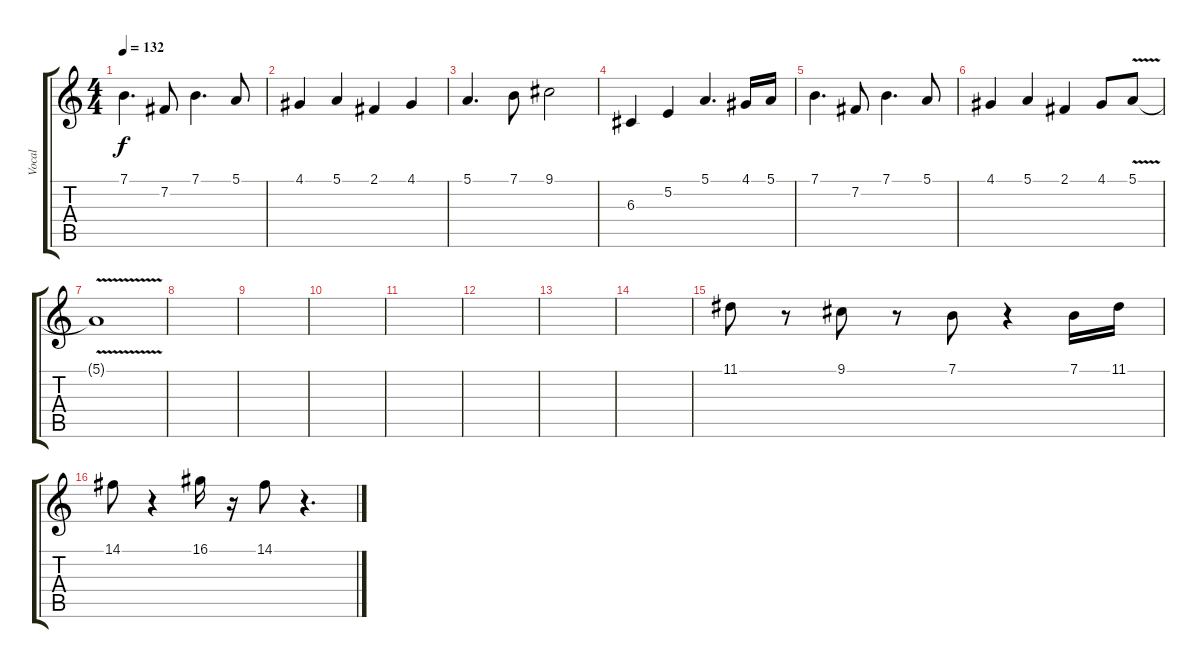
\track ("Vocal" "Vocal") {instrument dulcimer}
\staff {score tabs}
\tuning (E4 B3 G3 D3 A2 E2) {hide}
\ts (4 4)
\tempo 132
\clef g2
\ks c
7.1.4{d dy f} 7.2.8 7.1.4{d} 5.1.8 |
4.1.4 5.1.4 2.1.4 4.1.4 |
5.1.4{d} 7.1.8 9.1.2 |
6.3.4 5.2.4 5.1.4{d} 4.1.16 5.1.16 |
7.1.4{d} 7.2.8 7.1.4{d} 5.1.8 |
4.1.4 5.1.4 2.1.4 4.1.8 5.1{v}.8 |
5.1{t}.1 |
|
|
|
|
|
|
|
11.1.8 r.8 9.1.8 r.8 7.1.8 r.4 7.1.16 11.1.16 |
14.1.8 r.4 16.1.16 r.16 14.1.8 r.4{d}
